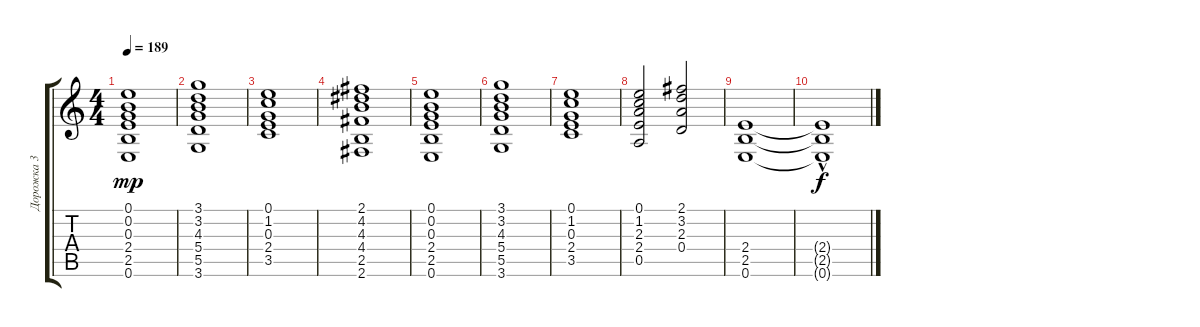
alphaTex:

\track ("Дорожка 3" "Дорожка 3") {instrument distortionguitar}
\staff {score tabs}
\tuning (E4 B3 G3 D3 A2 E2) {hide}
\ts (4 4)
\tempo 189
\clef g2
\ks c
(0.1 0.2 0.3 2.4 2.5 0.6).1{dy mp} |
(3.1 3.2 4.3 5.4 5.5 3.6).1 |
(0.1 1.2 0.3 2.4 3.5).1 |
(2.1 4.2 4.3 4.4 2.5 2.6).1 |
(0.1 0.2 0.3 2.4 2.5 0.6).1 |
(3.1 3.2 4.3 5.4 5.5 3.6).1 |
(0.1 1.2 0.3 2.4 3.5).1 |
(0.1 1.2 2.3 2.4 0.5).2 (2.1 3.2 2.3 0.4).2 |
(2.4 2.5 0.6).1 |
(2.4{t} 2.5{hac t} 0.6{t}).1{dy f}
